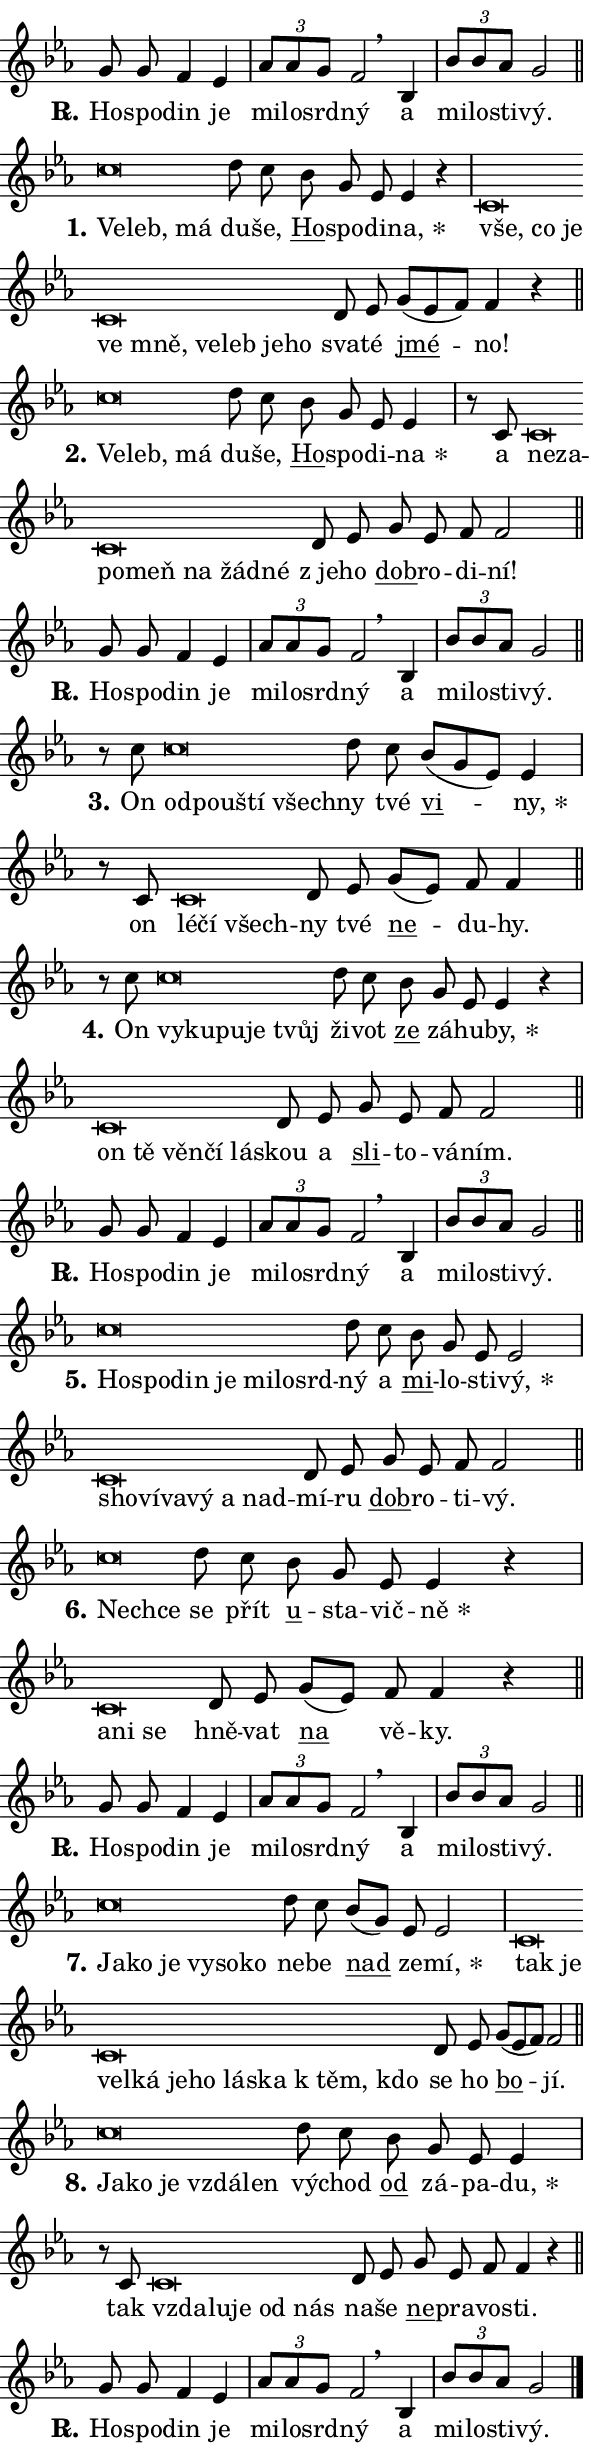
\version "2.24.0"
\header { tagline = "" }
\paper {
  indent = 0\cm
  top-margin = 0\cm
  right-margin = 0.13\cm % to fit lyric hyphens
  bottom-margin = 0\cm
  left-margin = 0\cm
  paper-width = 10\cm
  page-breaking = #ly:one-page-breaking
  system-system-spacing.basic-distance = #11
  score-system-spacing.basic-distance = #11
  ragged-last = ##f
}


%% Author: Thomas Morley
%% https://lists.gnu.org/archive/html/lilypond-user/2020-05/msg00002.html
#(define (line-position grob)
"Returns position of @var[grob} in current system:
   @code{'start}, if at first time-step
   @code{'end}, if at last time-step
   @code{'middle} otherwise
"
  (let* ((col (ly:item-get-column grob))
         (ln (ly:grob-object col 'left-neighbor))
         (rn (ly:grob-object col 'right-neighbor))
         (col-to-check-left (if (ly:grob? ln) ln col))
         (col-to-check-right (if (ly:grob? rn) rn col))
         (break-dir-left
           (and
             (ly:grob-property col-to-check-left 'non-musical #f)
             (ly:item-break-dir col-to-check-left)))
         (break-dir-right
           (and
             (ly:grob-property col-to-check-right 'non-musical #f)
             (ly:item-break-dir col-to-check-right))))
        (cond ((eqv? 1 break-dir-left) 'start)
              ((eqv? -1 break-dir-right) 'end)
              (else 'middle))))

#(define (tranparent-at-line-position vctor)
  (lambda (grob)
  "Relying on @code{line-position} select the relevant enry from @var{vctor}.
Used to determine transparency,"
    (case (line-position grob)
      ((end) (not (vector-ref vctor 0)))
      ((middle) (not (vector-ref vctor 1)))
      ((start) (not (vector-ref vctor 2))))))

noteHeadBreakVisibility =
#(define-music-function (break-visibility)(vector?)
"Makes @code{NoteHead}s transparent relying on @var{break-visibility}"
#{
  \override NoteHead.transparent =
    #(tranparent-at-line-position break-visibility)
#})

#(define delete-ledgers-for-transparent-note-heads
  (lambda (grob)
    "Reads whether a @code{NoteHead} is transparent.
If so this @code{NoteHead} is removed from @code{'note-heads} from
@var{grob}, which is supposed to be @code{LedgerLineSpanner}.
As a result ledgers are not printed for this @code{NoteHead}"
    (let* ((nhds-array (ly:grob-object grob 'note-heads))
           (nhds-list
             (if (ly:grob-array? nhds-array)
                 (ly:grob-array->list nhds-array)
                 '()))
           ;; Relies on the transparent-property being done before
           ;; Staff.LedgerLineSpanner.after-line-breaking is executed.
           ;; This is fragile ...
           (to-keep
             (remove
               (lambda (nhd)
                 (ly:grob-property nhd 'transparent #f))
               nhds-list)))
      ;; TODO find a better method to iterate over grob-arrays, similiar
      ;; to filter/remove etc for lists
      ;; For now rebuilt from scratch
      (set! (ly:grob-object grob 'note-heads)  '())
      (for-each
        (lambda (nhd)
          (ly:pointer-group-interface::add-grob grob 'note-heads nhd))
        to-keep))))

squashNotes = {
  \override NoteHead.X-extent = #'(-0.2 . 0.2)
  \override NoteHead.Y-extent = #'(-0.75 . 0)
  \override NoteHead.stencil =
    #(lambda (grob)
       (let ((pos (ly:grob-property grob 'staff-position)))
         (begin
           (if (< pos -7) (display "ERROR: Lower brevis then expected\n") (display ""))
           (if (<= pos -6) ly:text-interface::print ly:note-head::print))))
}
unSquashNotes = {
  \revert NoteHead.X-extent
  \revert NoteHead.Y-extent
  \revert NoteHead.stencil
}

hideNotes = \noteHeadBreakVisibility #begin-of-line-visible
unHideNotes = \noteHeadBreakVisibility #all-visible

% work-around for resetting accidentals
% https://lilypond.org/doc/v2.23/Documentation/notation/displaying-rhythms#unmetered-music
cadenzaMeasure = {
  \cadenzaOff
  \partial 1024 s1024
  \cadenzaOn
}

#(define-markup-command (accent layout props text) (markup?)
  "Underline accented syllable"
  (interpret-markup layout props
    #{\markup \override #'(offset . 4.3) \underline { #text }#}))

responsum = \markup \concat {
  "R" \hspace #-1.05 \path #0.1 #'((moveto 0 0.07) (lineto 0.9 0.8)) \hspace #0.05 "."
}

spaceSize = #0.6828661417322834 % exact space size for TeX Gyre Schola

\layout {
  \context {
    \Staff
    \remove "Time_signature_engraver"
    \override LedgerLineSpanner.after-line-breaking = #delete-ledgers-for-transparent-note-heads
  }
  \context {
    \Lyrics {
      \override LyricSpace.minimum-distance = \spaceSize
      \override LyricText.font-name = #"TeX Gyre Schola"
      \override LyricText.font-size = 1
      \override StanzaNumber.font-name = #"TeX Gyre Schola Bold"
      \override StanzaNumber.font-size = 1
    }
  }
  \context {
    \Score 
    \override NoteHead.text =
      #(lambda (grob) 
        (let ((pos (ly:grob-property grob 'staff-position)))
          #{\markup {
            \combine
              \halign #-0.55 \raise #(if (= pos -6) 0 0.5) \override #'(thickness . 2) \draw-line #'(3.2 . 0)
              \musicglyph "noteheads.sM1"
          }#}))
  }
}

% magnetic-lyrics.ily
%
%   written by
%     Jean Abou Samra <jean@abou-samra.fr>
%     Werner Lemberg <wl@gnu.org>
%
%   adapted by
%     Jiri Hon <jiri.hon@gmail.com>
%
% Version 2022-Apr-15

% https://www.mail-archive.com/lilypond-user@gnu.org/msg149350.html

#(define (Left_hyphen_pointer_engraver context)
   "Collect syllable-hyphen-syllable occurrences in lyrics and store
them in properties.  This engraver only looks to the left.  For
example, if the lyrics input is @code{foo -- bar}, it does the
following.

@itemize @bullet
@item
Set the @code{text} property of the @code{LyricHyphen} grob between
@q{foo} and @q{bar} to @code{foo}.

@item
Set the @code{left-hyphen} property of the @code{LyricText} grob with
text @q{foo} to the @code{LyricHyphen} grob between @q{foo} and
@q{bar}.
@end itemize

Use this auxiliary engraver in combination with the
@code{lyric-@/text::@/apply-@/magnetic-@/offset!} hook."
   (let ((hyphen #f)
         (text #f))
     (make-engraver
      (acknowledgers
       ((lyric-syllable-interface engraver grob source-engraver)
        (set! text grob)))
      (end-acknowledgers
       ((lyric-hyphen-interface engraver grob source-engraver)
        ;(when (not (grob::has-interface grob 'lyric-space-interface))
          (set! hyphen grob)));)
      ((stop-translation-timestep engraver)
       (when (and text hyphen)
         (ly:grob-set-object! text 'left-hyphen hyphen))
       (set! text #f)
       (set! hyphen #f)))))

#(define (lyric-text::apply-magnetic-offset! grob)
   "If the space between two syllables is less than the value in
property @code{LyricText@/.details@/.squash-threshold}, move the right
syllable to the left so that it gets concatenated with the left
syllable.

Use this function as a hook for
@code{LyricText@/.after-@/line-@/breaking} if the
@code{Left_@/hyphen_@/pointer_@/engraver} is active."
   (let ((hyphen (ly:grob-object grob 'left-hyphen #f)))
     (when hyphen
       (let ((left-text (ly:spanner-bound hyphen LEFT)))
         (when (grob::has-interface left-text 'lyric-syllable-interface)
           (let* ((common (ly:grob-common-refpoint grob left-text X))
                  (this-x-ext (ly:grob-extent grob common X))
                  (left-x-ext
                   (begin
                     ;; Trigger magnetism for left-text.
                     (ly:grob-property left-text 'after-line-breaking)
                     (ly:grob-extent left-text common X)))
                  ;; `delta` is the gap width between two syllables.
                  (delta (- (interval-start this-x-ext)
                            (interval-end left-x-ext)))
                  (details (ly:grob-property grob 'details))
                  (threshold (assoc-get 'squash-threshold details 0.2)))
             (when (< delta threshold)
               (let* (;; We have to manipulate the input text so that
                      ;; ligatures crossing syllable boundaries are not
                      ;; disabled.  For languages based on the Latin
                      ;; script this is essentially a beautification.
                      ;; However, for non-Western scripts it can be a
                      ;; necessity.
                      (lt (ly:grob-property left-text 'text))
                      (rt (ly:grob-property grob 'text))
                      (is-space (grob::has-interface hyphen 'lyric-space-interface))
                      (space (if is-space " " ""))
                      (extra-delta (if is-space spaceSize 0))
                      ;; Append new syllable.
                      (ltrt-space (if (and (string? lt) (string? rt))
                                (string-append lt space rt)
                                (make-concat-markup (list lt space rt))))
                      ;; Right-align `ltrt` to the right side.
                      (ltrt-space-markup (grob-interpret-markup
                               grob
                               (make-translate-markup
                                (cons (interval-length this-x-ext) 0)
                                (make-right-align-markup ltrt-space)))))
                 (begin
                   ;; Don't print `left-text`.
                   (ly:grob-set-property! left-text 'stencil #f)
                   ;; Set text and stencil (which holds all collected
                   ;; syllables so far) and shift it to the left.
                   (ly:grob-set-property! grob 'text ltrt-space)
                   (ly:grob-set-property! grob 'stencil ltrt-space-markup)
                   (ly:grob-translate-axis! grob (- (- delta extra-delta)) X))))))))))


#(define (lyric-hyphen::displace-bounds-first grob)
   ;; Make very sure this callback isn't triggered too early.
   (let ((left (ly:spanner-bound grob LEFT))
         (right (ly:spanner-bound grob RIGHT)))
     (ly:grob-property left 'after-line-breaking)
     (ly:grob-property right 'after-line-breaking)
     (ly:lyric-hyphen::print grob)))

squashThreshold = #0.4

\layout {
  \context {
    \Lyrics
    \consists #Left_hyphen_pointer_engraver
    \override LyricText.after-line-breaking =
      #lyric-text::apply-magnetic-offset!
    \override LyricHyphen.stencil = #lyric-hyphen::displace-bounds-first
    \override LyricText.details.squash-threshold = \squashThreshold
    \override LyricHyphen.minimum-distance = 0
    \override LyricHyphen.minimum-length = \squashThreshold
  }
}

squashText = \override LyricText.details.squash-threshold = 9999
unSquashText = \override LyricText.details.squash-threshold = \squashThreshold

leftText = \override LyricText.self-alignment-X = #LEFT
unLeftText = \revert LyricText.self-alignment-X

starOffset = #(lambda (grob) 
                (let ((x_offset (ly:self-alignment-interface::aligned-on-x-parent grob)))
                  (if (= x_offset 0) 0 (+ x_offset 1.2))))

star = #(define-music-function (syllable)(string?)
"Append star separator at the end of a syllable"
#{
  \once \override LyricText.X-offset = #starOffset
  \lyricmode { \markup {
    #syllable
    \override #'((font-name . "TeX Gyre Schola Bold")) \hspace #0.2 \lower #0.65 \larger "*"
  } }
#})

starAccent = #(define-music-function (syllable)(string?)
"Append star separator at the end of a syllable and make accent"
#{
  \once \override LyricText.X-offset = #starOffset
  \lyricmode { \markup {
    \accent #syllable
    \override #'((font-name . "TeX Gyre Schola Bold")) \hspace #0.2 \lower #0.65 \larger "*"
  } }
#})

breath = #(define-music-function (syllable)(string?)
"Append breathing indicator at the end of a syllable"
#{
  \lyricmode { \markup { #syllable "+" } }
#})

optionalBreath = #(define-music-function (syllable)(string?)
"Append optional breathing indicator at the end of a syllable"
#{
  \lyricmode { \markup { #syllable "(+)" } }
#})


\score {
    <<
        \new Voice = "melody" { \cadenzaOn \key es \major \relative { g'8 g f4 es \cadenzaMeasure \bar "|" \tuplet 3/2 { as8[ as g] } f2 \breathe \bar "" bes,4 \cadenzaMeasure \bar "|" \tuplet 3/2 {bes'8[ bes as] } g2 \cadenzaMeasure \bar "||" \break } }
        \new Lyrics \lyricsto "melody" { \lyricmode { \set stanza = \responsum
Ho -- spo -- din je mi -- lo -- srd -- ný a mi -- lo -- sti -- vý. } }
    >>
    \layout {}
}

\score {
    <<
        \new Voice = "melody" { \cadenzaOn \key es \major \relative { \squashNotes c''\breve*1/16 \hideNotes \breve*1/16 \breve*1/16 \bar "" \unHideNotes \unSquashNotes d8 c \bar "" bes g es es4 r \cadenzaMeasure \bar "|" \squashNotes c\breve*1/16 \hideNotes \breve*1/16 \bar "" \breve*1/16 \bar "" \breve*1/16 \bar "" \breve*1/16 \bar "" \breve*1/16 \bar "" \breve*1/16 \bar "" \breve*1/16 \breve*1/16 \bar "" \unHideNotes \unSquashNotes d8 es \bar "" g[( es f)] f4 r \cadenzaMeasure \bar "||" \break } }
        \new Lyrics \lyricsto "melody" { \lyricmode { \set stanza = "1."
\leftText Ve -- \squashText leb, má \unLeftText \unSquashText du -- še, \markup \accent Ho -- spo -- di -- \star na, \leftText vše, \squashText co je ve mně, ve -- leb je -- ho \unLeftText \unSquashText sva -- té \markup \accent jmé -- no! } }
    >>
    \layout {}
}

\score {
    <<
        \new Voice = "melody" { \cadenzaOn \key es \major \relative { \squashNotes c''\breve*1/16 \hideNotes \breve*1/16 \breve*1/16 \bar "" \unHideNotes \unSquashNotes d8 c \bar "" bes g es es4 \cadenzaMeasure \bar "|" r8 c8 \squashNotes c\breve*1/16 \hideNotes \breve*1/16 \bar "" \breve*1/16 \bar "" \breve*1/16 \bar "" \breve*1/16 \bar "" \breve*1/16 \breve*1/16 \bar "" \unHideNotes \unSquashNotes d8 es \bar "" g es f f2 \cadenzaMeasure \bar "||" \break } }
        \new Lyrics \lyricsto "melody" { \lyricmode { \set stanza = "2."
\leftText Ve -- \squashText leb, má \unLeftText \unSquashText du -- še, \markup \accent Ho -- spo -- di -- \star na a \leftText ne -- \squashText za -- po -- meň na žád -- né \unLeftText \unSquashText "z je" -- ho \markup \accent dob -- ro -- di -- ní! } }
    >>
    \layout {}
}

\score {
    <<
        \new Voice = "melody" { \cadenzaOn \key es \major \relative { g'8 g f4 es \cadenzaMeasure \bar "|" \tuplet 3/2 { as8[ as g] } f2 \breathe \bar "" bes,4 \cadenzaMeasure \bar "|" \tuplet 3/2 {bes'8[ bes as] } g2 \cadenzaMeasure \bar "||" \break } }
        \new Lyrics \lyricsto "melody" { \lyricmode { \set stanza = \responsum
Ho -- spo -- din je mi -- lo -- srd -- ný a mi -- lo -- sti -- vý. } }
    >>
    \layout {}
}

\score {
    <<
        \new Voice = "melody" { \cadenzaOn \key es \major \relative { r8 c''8 \squashNotes c\breve*1/16 \hideNotes \breve*1/16 \bar "" \breve*1/16 \breve*1/16 \bar "" \unHideNotes \unSquashNotes d8 c \bar "" bes[( g es)] es4 \cadenzaMeasure \bar "|" r8 c8 \squashNotes c\breve*1/16 \hideNotes \breve*1/16 \breve*1/16 \bar "" \unHideNotes \unSquashNotes d8 es \bar "" g[( es)] f f4 \cadenzaMeasure \bar "||" \break } }
        \new Lyrics \lyricsto "melody" { \lyricmode { \set stanza = "3."
On \leftText od -- \squashText pou -- ští všech -- \unLeftText \unSquashText ny tvé \markup \accent vi -- \star ny, on \leftText lé -- \squashText čí všech -- \unLeftText \unSquashText ny tvé \markup \accent ne -- du -- hy. } }
    >>
    \layout {}
}

\score {
    <<
        \new Voice = "melody" { \cadenzaOn \key es \major \relative { r8 c''8 \squashNotes c\breve*1/16 \hideNotes \breve*1/16 \bar "" \breve*1/16 \bar "" \breve*1/16 \breve*1/16 \bar "" \unHideNotes \unSquashNotes d8 c \bar "" bes g es es4 r \cadenzaMeasure \bar "|" \squashNotes c\breve*1/16 \hideNotes \breve*1/16 \bar "" \breve*1/16 \bar "" \breve*1/16 \breve*1/16 \bar "" \unHideNotes \unSquashNotes d8 es \bar "" g es f f2 \cadenzaMeasure \bar "||" \break } }
        \new Lyrics \lyricsto "melody" { \lyricmode { \set stanza = "4."
On \leftText vy -- \squashText ku -- pu -- je tvůj \unLeftText \unSquashText ži -- vot \markup \accent ze zá -- hu -- \star by, \leftText on \squashText tě věn -- čí lá -- \unLeftText \unSquashText skou a \markup \accent sli -- to -- vá -- ním. } }
    >>
    \layout {}
}

\score {
    <<
        \new Voice = "melody" { \cadenzaOn \key es \major \relative { g'8 g f4 es \cadenzaMeasure \bar "|" \tuplet 3/2 { as8[ as g] } f2 \breathe \bar "" bes,4 \cadenzaMeasure \bar "|" \tuplet 3/2 {bes'8[ bes as] } g2 \cadenzaMeasure \bar "||" \break } }
        \new Lyrics \lyricsto "melody" { \lyricmode { \set stanza = \responsum
Ho -- spo -- din je mi -- lo -- srd -- ný a mi -- lo -- sti -- vý. } }
    >>
    \layout {}
}

\score {
    <<
        \new Voice = "melody" { \cadenzaOn \key es \major \relative { \squashNotes c''\breve*1/16 \hideNotes \breve*1/16 \bar "" \breve*1/16 \bar "" \breve*1/16 \bar "" \breve*1/16 \bar "" \breve*1/16 \breve*1/16 \bar "" \unHideNotes \unSquashNotes d8 c \bar "" bes g es es2 \cadenzaMeasure \bar "|" \squashNotes c\breve*1/16 \hideNotes \breve*1/16 \bar "" \breve*1/16 \bar "" \breve*1/16 \bar "" \breve*1/16 \breve*1/16 \bar "" \unHideNotes \unSquashNotes d8 es \bar "" g es f f2 \cadenzaMeasure \bar "||" \break } }
        \new Lyrics \lyricsto "melody" { \lyricmode { \set stanza = "5."
\leftText Ho -- \squashText spo -- din je mi -- lo -- srd -- \unLeftText \unSquashText ný a \markup \accent mi -- lo -- sti -- \star vý, \leftText sho -- \squashText ví -- va -- vý a nad -- \unLeftText \unSquashText mí -- ru \markup \accent dob -- ro -- ti -- vý. } }
    >>
    \layout {}
}

\score {
    <<
        \new Voice = "melody" { \cadenzaOn \key es \major \relative { \squashNotes c''\breve*1/16 \hideNotes \breve*1/16 \bar "" \unHideNotes \unSquashNotes d8 c \bar "" bes g es es4 r \cadenzaMeasure \bar "|" \squashNotes c\breve*1/16 \hideNotes \breve*1/16 \breve*1/16 \bar "" \unHideNotes \unSquashNotes d8 es \bar "" g[( es)] f f4 r \cadenzaMeasure \bar "||" \break } }
        \new Lyrics \lyricsto "melody" { \lyricmode { \set stanza = "6."
\leftText Nech -- \squashText ce \unLeftText \unSquashText se přít \markup \accent u -- sta -- vič -- \star ně \leftText a -- \squashText ni se \unLeftText \unSquashText hně -- vat \markup \accent na vě -- ky. } }
    >>
    \layout {}
}

\score {
    <<
        \new Voice = "melody" { \cadenzaOn \key es \major \relative { g'8 g f4 es \cadenzaMeasure \bar "|" \tuplet 3/2 { as8[ as g] } f2 \breathe \bar "" bes,4 \cadenzaMeasure \bar "|" \tuplet 3/2 {bes'8[ bes as] } g2 \cadenzaMeasure \bar "||" \break } }
        \new Lyrics \lyricsto "melody" { \lyricmode { \set stanza = \responsum
Ho -- spo -- din je mi -- lo -- srd -- ný a mi -- lo -- sti -- vý. } }
    >>
    \layout {}
}

\score {
    <<
        \new Voice = "melody" { \cadenzaOn \key es \major \relative { \squashNotes c''\breve*1/16 \hideNotes \breve*1/16 \bar "" \breve*1/16 \bar "" \breve*1/16 \bar "" \breve*1/16 \breve*1/16 \bar "" \unHideNotes \unSquashNotes d8 c \bar "" bes[( g)] es es2 \cadenzaMeasure \bar "|" \squashNotes c\breve*1/16 \hideNotes \breve*1/16 \bar "" \breve*1/16 \bar "" \breve*1/16 \bar "" \breve*1/16 \bar "" \breve*1/16 \bar "" \breve*1/16 \bar "" \breve*1/16 \bar "" \breve*1/16 \breve*1/16 \bar "" \unHideNotes \unSquashNotes d8 es \bar "" g[( es f)] f2 \cadenzaMeasure \bar "||" \break } }
        \new Lyrics \lyricsto "melody" { \lyricmode { \set stanza = "7."
\leftText Ja -- \squashText ko je vy -- so -- ko \unLeftText \unSquashText ne -- be \markup \accent nad ze -- \star mí, \leftText tak \squashText je vel -- ká je -- ho lá -- ska "k těm," kdo \unLeftText \unSquashText se ho \markup \accent bo -- jí. } }
    >>
    \layout {}
}

\score {
    <<
        \new Voice = "melody" { \cadenzaOn \key es \major \relative { \squashNotes c''\breve*1/16 \hideNotes \breve*1/16 \bar "" \breve*1/16 \bar "" \breve*1/16 \breve*1/16 \bar "" \unHideNotes \unSquashNotes d8 c \bar "" bes g es es4 \cadenzaMeasure \bar "|" r8 c8 \squashNotes c\breve*1/16 \hideNotes \breve*1/16 \bar "" \breve*1/16 \bar "" \breve*1/16 \breve*1/16 \bar "" \unHideNotes \unSquashNotes d8 es \bar "" g es f f4 r \cadenzaMeasure \bar "||" \break } }
        \new Lyrics \lyricsto "melody" { \lyricmode { \set stanza = "8."
\leftText Ja -- \squashText ko je vzdá -- len \unLeftText \unSquashText vý -- chod \markup \accent od zá -- pa -- \star du, tak \leftText vzda -- \squashText lu -- je od nás \unLeftText \unSquashText na -- še \markup \accent ne -- pra -- vo -- sti. } }
    >>
    \layout {}
}

\score {
    <<
        \new Voice = "melody" { \cadenzaOn \key es \major \relative { g'8 g f4 es \cadenzaMeasure \bar "|" \tuplet 3/2 { as8[ as g] } f2 \breathe \bar "" bes,4 \cadenzaMeasure \bar "|" \tuplet 3/2 {bes'8[ bes as] } g2 \cadenzaMeasure \bar "||" \break } \bar "|." }
        \new Lyrics \lyricsto "melody" { \lyricmode { \set stanza = \responsum
Ho -- spo -- din je mi -- lo -- srd -- ný a mi -- lo -- sti -- vý. } }
    >>
    \layout {}
}
